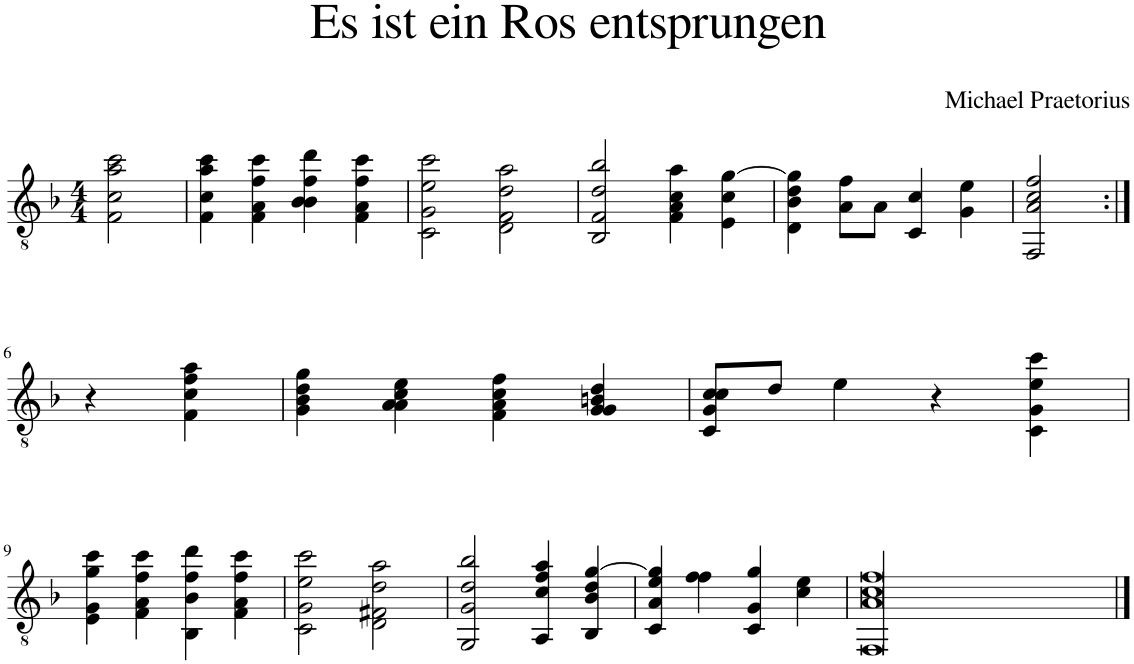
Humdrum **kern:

**kern
*part1
*staff1
*I"Arciloutna
*I'A. lout.
*clefGv2
*k[b-]
*M4/4
=
2F\ 2c\ 2a\ 2cc\
=1
4F\ 4c\ 4a\ 4cc\
4F\ 4A\ 4f\ 4cc\
4B-\ 4B-\ 4f\ 4dd\
4F\ 4A\ 4f\ 4cc\
=2
2C\ 2G\ 2e\ 2cc\
2D\ 2F\ 2d\ 2a\
=3
2BB-/ 2F/ 2d/ 2b-/
4F\ 4A\ 4c\ 4a\
4E\ 4c\ [4g\
=4
4D\ 4B-\ 4d\ 4g\]
8A\ 8f\L
8A\J
4C/ 4c/
4G\ 4e\
=5
2FF/ 2A/ 2c/ 2f/
!!LO:LB:g=z
=6:|!
4r
4F\ 4c\ 4f\ 4a\
=7
4G\ 4B-\ 4d\ 4g\
4A\ 4A\ 4c\ 4e\
4F\ 4A\ 4c\ 4f\
4G/ 4G/ 4Bn/ 4d/
=8
8C/ 8G/ 8c/ 8c/L
8d/J
4e\
4r
4C\ 4G\ 4e\ 4cc\
!!LO:LB:g=z
=9
4E\ 4G\ 4g\ 4cc\
4F\ 4A\ 4f\ 4cc\
4BB-\ 4B-\ 4f\ 4dd\
4F\ 4A\ 4f\ 4cc\
=10
2C\ 2G\ 2e\ 2cc\
2D\ 2F#X\ 2d\ 2a\
=11
2GG/ 2G/ 2d/ 2b-/
4AA/ 4c/ 4f/ 4a/
4BB-/ 4B-/ 4d/ [4g/
=12
4C/ 4A/ 4e/ 4g/]
4f\ 4f\
4C/ 4G/ 4g/
4c\ 4e\
=13
[1FF/ [1A/ [1c/ [1f/
0.ryy
==14
1FF/_ 1A/_ 1c/_ 1f/_
=15
1FF/_ 1A/_ 1c/_ 1f/_
=16
1FF/] 1A/] 1c/] 1f/]
=
*-
